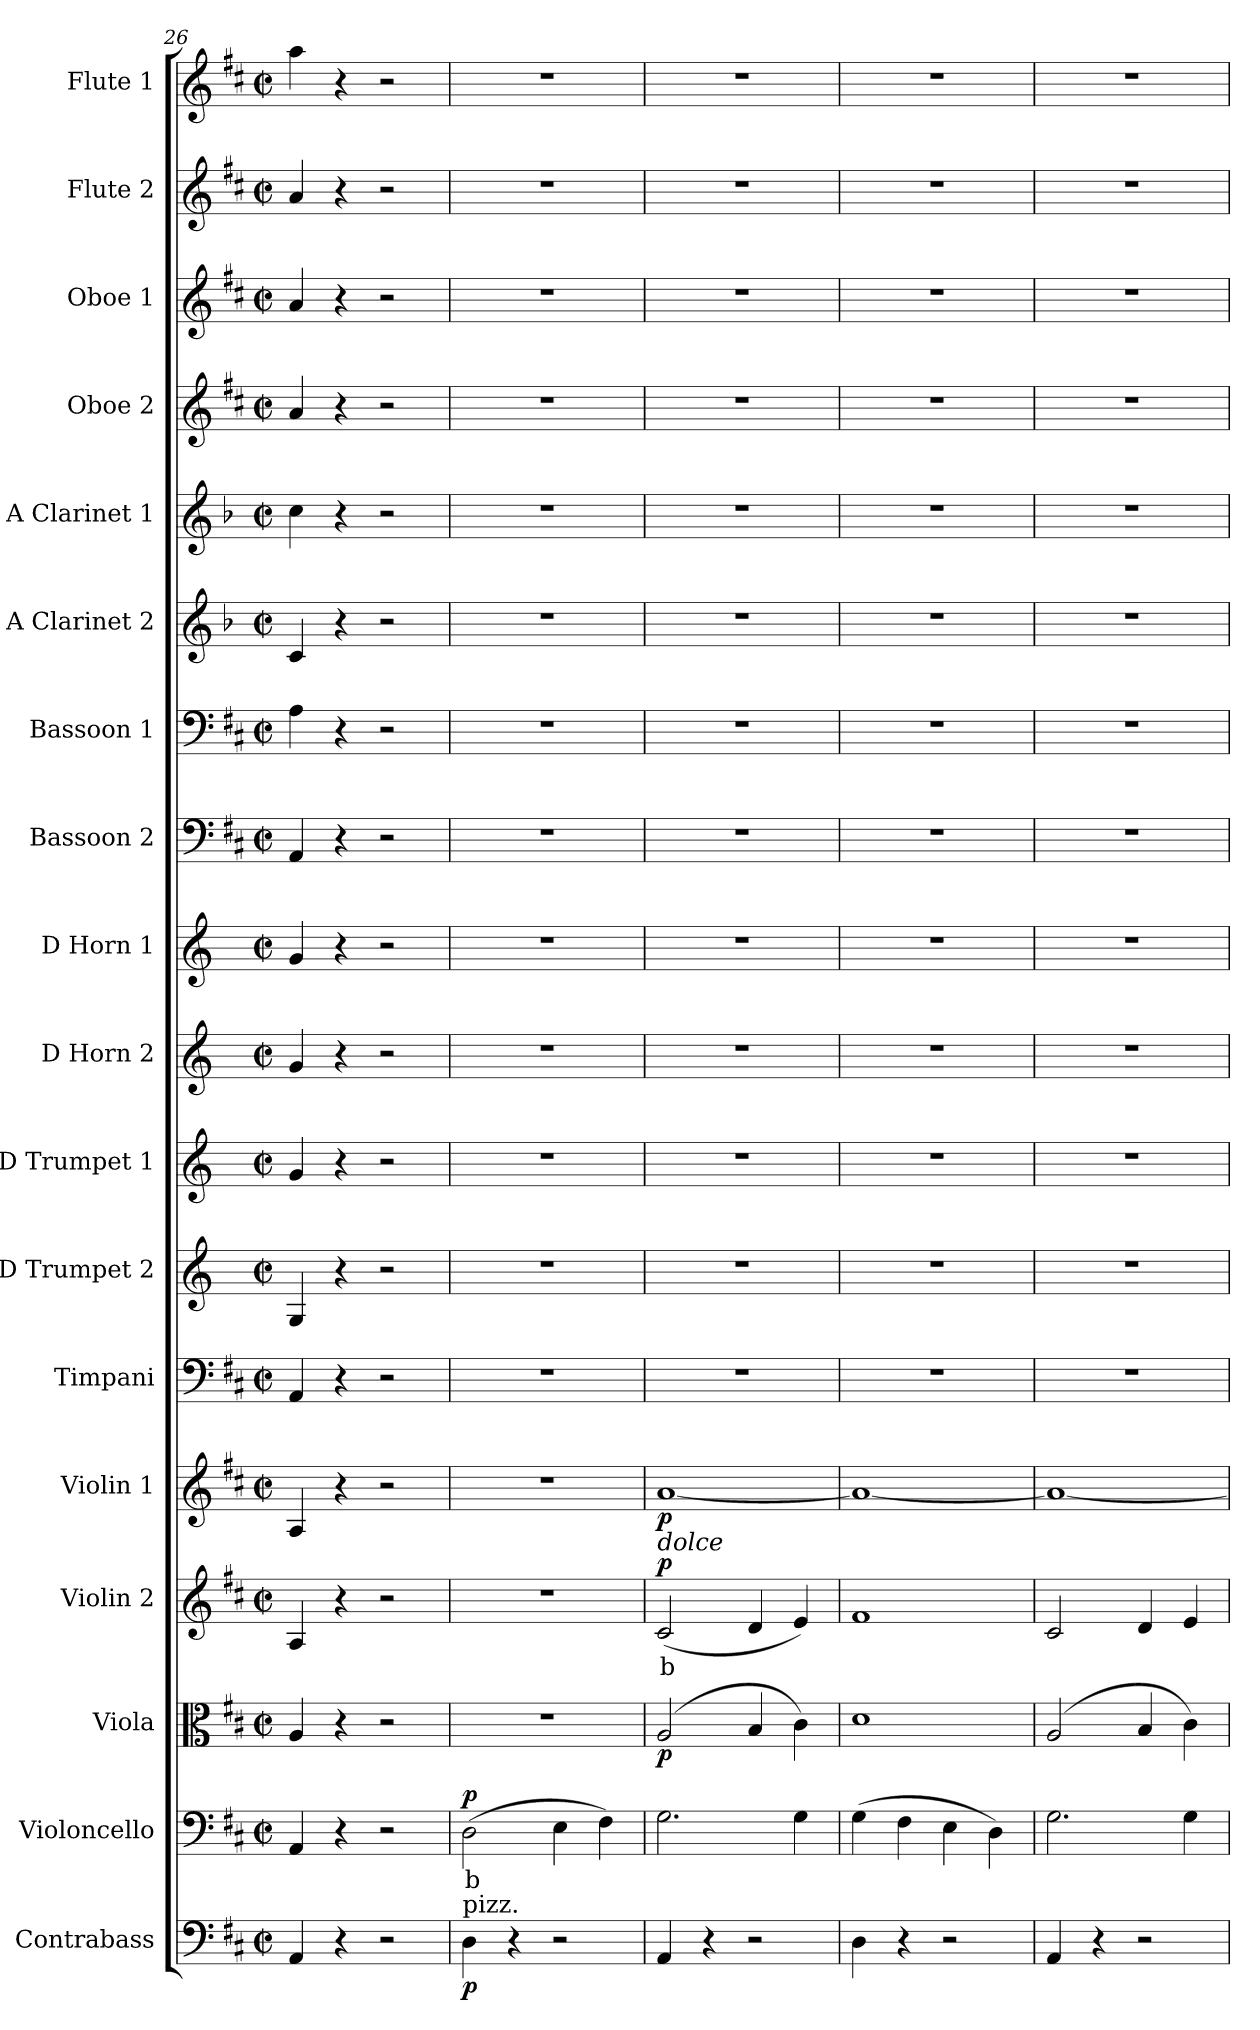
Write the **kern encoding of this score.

**kern	**dynam	**kern	**text	**dynam	**kern	**dynam	**kern	**text	**dynam	**kern	**dynam	**kern	**kern	**kern	**kern	**kern	**kern	**kern	**kern	**kern	**kern	**kern	**kern	**kern
*part18	*part18	*part17	*part17	*part17	*part16	*part16	*part15	*part15	*part15	*part14	*part14	*part13	*part12	*part11	*part10	*part9	*part8	*part7	*part6	*part5	*part4	*part3	*part2	*part1
*staff18	*staff18	*staff17	*staff17	*staff17	*staff16	*staff16	*staff15	*staff15	*staff15	*staff14	*staff14	*staff13	*staff12	*staff11	*staff10	*staff9	*staff8	*staff7	*staff6	*staff5	*staff4	*staff3	*staff2	*staff1
*I"Contrabass	*	*I"Violoncello	*	*	*I"Viola	*	*I"Violin 2	*	*	*I"Violin 1	*	*I"Timpani	*I"D Trumpet 2	*I"D Trumpet 1	*I"D Horn 2	*I"D Horn 1	*I"Bassoon 2	*I"Bassoon 1	*I"A Clarinet 2	*I"A Clarinet 1	*I"Oboe 2	*I"Oboe 1	*I"Flute 2	*I"Flute 1
*I'Cb	*	*I'Vc	*	*	*I'Vla	*	*I'Vln 2	*	*	*I'Vln 1	*	*I'Timp	*I'Tpt 2	*I'Tpt 1	*I'Hn 2	*I'Hn 1	*I'Bsn 2	*I'Bsn 1	*I'Cl 2	*I'Cl 1	*I'Ob 2	*I'Ob 1	*I'Fl 2	*I'Fl 1
*clefF4	*	*clefF4	*	*	*clefC3	*	*clefG2	*	*	*clefG2	*	*clefF4	*clefG2	*clefG2	*clefG2	*clefG2	*clefF4	*clefF4	*clefG2	*clefG2	*clefG2	*clefG2	*clefG2	*clefG2
*ITrd7c12	*	*	*	*	*	*	*	*	*	*	*	*	*ITrd-1c-2	*ITrd-1c-2	*ITrd6c10	*ITrd6c10	*	*	*ITrd2c3	*ITrd2c3	*	*	*	*
*k[f#c#]	*	*k[f#c#]	*	*	*k[f#c#]	*	*k[f#c#]	*	*	*k[f#c#]	*	*k[f#c#]	*k[f#c#]	*k[f#c#]	*k[f#c#]	*k[f#c#]	*k[f#c#]	*k[f#c#]	*k[f#c#]	*k[f#c#]	*k[f#c#]	*k[f#c#]	*k[f#c#]	*k[f#c#]
*M2/2	*	*M2/2	*	*	*M2/2	*	*M2/2	*	*	*M2/2	*	*M2/2	*M2/2	*M2/2	*M2/2	*M2/2	*M2/2	*M2/2	*M2/2	*M2/2	*M2/2	*M2/2	*M2/2	*M2/2
*met(c|)	*	*met(c|)	*	*	*met(c|)	*	*met(c|)	*	*	*met(c|)	*	*met(c|)	*met(c|)	*met(c|)	*met(c|)	*met(c|)	*met(c|)	*met(c|)	*met(c|)	*met(c|)	*met(c|)	*met(c|)	*met(c|)	*met(c|)
=26	=26	=26	=26	=26	=26	=26	=26	=26	=26	=26	=26	=26	=26	=26	=26	=26	=26	=26	=26	=26	=26	=26	=26	=26
4AAA/	.	4AA/	.	.	4A/	.	4A/	.	.	4A/	.	4AA/	4A/	4a/	4A/	4A/	4AA/	4A\	4A/	4a\	4a/	4a/	4a/	4aa\
4r	.	4r	.	.	4r	.	4r	.	.	4r	.	4r	4r	4r	4r	4r	4r	4r	4r	4r	4r	4r	4r	4r
2r	.	2r	.	.	2r	.	2r	.	.	2r	.	2r	2r	2r	2r	2r	2r	2r	2r	2r	2r	2r	2r	2r
=27	=27	=27	=27	=27	=27	=27	=27	=27	=27	=27	=27	=27	=27	=27	=27	=27	=27	=27	=27	=27	=27	=27	=27	=27
!LO:TX:a:t=pizz.	!	!	!	!	!	!	!	!	!	!	!	!	!	!	!	!	!	!	!	!	!	!	!	!
!	!LO:DY:b	!	!LO:LY:b:color=#FF0000	!LO:DY:b	!	!	!	!	!	!	!	!	!	!	!	!	!	!	!	!	!	!	!	!
4DD\	p	(2D\	b	p	1r	.	1r	.	.	1r	.	1r	1r	1r	1r	1r	1r	1r	1r	1r	1r	1r	1r	1r
4r	.	.	.	.	.	.	.	.	.	.	.	.	.	.	.	.	.	.	.	.	.	.	.	.
2r	.	4E\	.	.	.	.	.	.	.	.	.	.	.	.	.	.	.	.	.	.	.	.	.	.
.	.	4F#\)	.	.	.	.	.	.	.	.	.	.	.	.	.	.	.	.	.	.	.	.	.	.
=28	=28	=28	=28	=28	=28	=28	=28	=28	=28	=28	=28	=28	=28	=28	=28	=28	=28	=28	=28	=28	=28	=28	=28	=28
!	!	!	!	!	!	!	!	!	!	!LO:TX:b:i:t=dolce	!	!	!	!	!	!	!	!	!	!	!	!	!	!
!	!	!	!	!	!	!LO:DY:b	!	!LO:LY:b:color=#FF0000	!LO:DY:b	!	!LO:DY:b	!	!	!	!	!	!	!	!	!	!	!	!	!
4AAA/	.	2.G\	.	.	(2A/	p	(2c#/	b	p	[1a	p	1r	1r	1r	1r	1r	1r	1r	1r	1r	1r	1r	1r	1r
4r	.	.	.	.	.	.	.	.	.	.	.	.	.	.	.	.	.	.	.	.	.	.	.	.
2r	.	.	.	.	4B/	.	4d/	.	.	.	.	.	.	.	.	.	.	.	.	.	.	.	.	.
.	.	4G\	.	.	4c#\)	.	4e/)	.	.	.	.	.	.	.	.	.	.	.	.	.	.	.	.	.
=29	=29	=29	=29	=29	=29	=29	=29	=29	=29	=29	=29	=29	=29	=29	=29	=29	=29	=29	=29	=29	=29	=29	=29	=29
4DD\	.	(4G\	.	.	1d	.	1f#	.	.	1a_	.	1r	1r	1r	1r	1r	1r	1r	1r	1r	1r	1r	1r	1r
4r	.	4F#\	.	.	.	.	.	.	.	.	.	.	.	.	.	.	.	.	.	.	.	.	.	.
2r	.	4E\	.	.	.	.	.	.	.	.	.	.	.	.	.	.	.	.	.	.	.	.	.	.
.	.	4D\)	.	.	.	.	.	.	.	.	.	.	.	.	.	.	.	.	.	.	.	.	.	.
=30	=30	=30	=30	=30	=30	=30	=30	=30	=30	=30	=30	=30	=30	=30	=30	=30	=30	=30	=30	=30	=30	=30	=30	=30
4AAA/	.	2.G\	.	.	(2A/	.	2c#/	.	.	1a_	.	1r	1r	1r	1r	1r	1r	1r	1r	1r	1r	1r	1r	1r
4r	.	.	.	.	.	.	.	.	.	.	.	.	.	.	.	.	.	.	.	.	.	.	.	.
2r	.	.	.	.	4B/	.	4d/	.	.	.	.	.	.	.	.	.	.	.	.	.	.	.	.	.
.	.	4G\	.	.	4c#\)	.	4e/	.	.	.	.	.	.	.	.	.	.	.	.	.	.	.	.	.
=	=	=	=	=	=	=	=	=	=	=	=	=	=	=	=	=	=	=	=	=	=	=	=	=
*-	*-	*-	*-	*-	*-	*-	*-	*-	*-	*-	*-	*-	*-	*-	*-	*-	*-	*-	*-	*-	*-	*-	*-	*-
